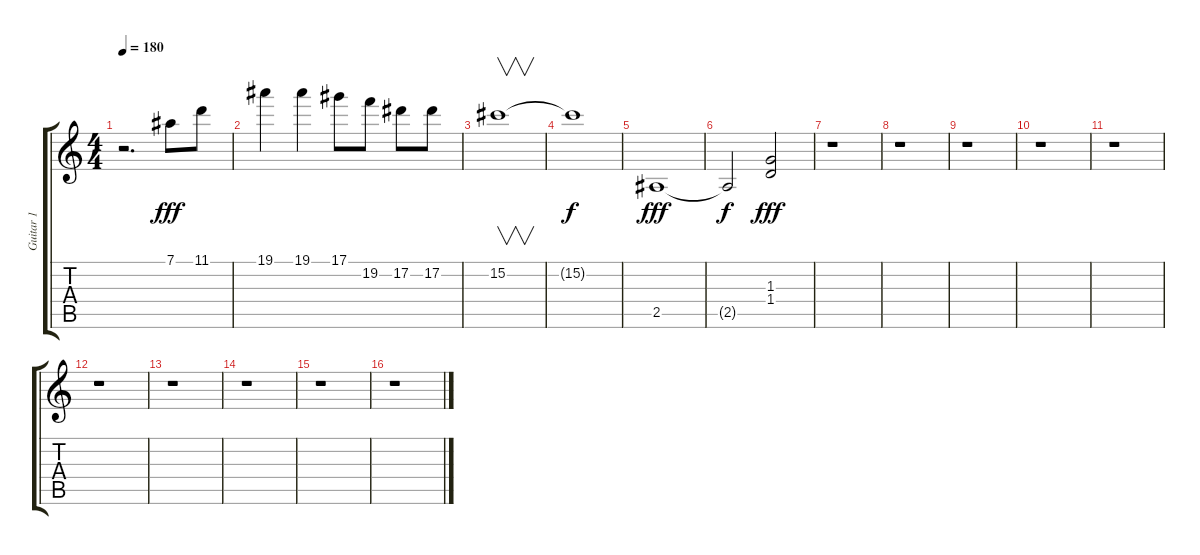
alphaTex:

\track ("Guitar 1" "Guitar 1") {instrument overdrivenguitar}
\staff {score tabs}
\tuning (Eb4 Bb3 Gb3 Db3 Ab2 Eb2) {hide}
\ts (4 4)
\tempo 180
\clef g2
\ks c
r.2{d dy f} 7.1.8{dy fff} 11.1.8 |
19.1.4 19.1.4 17.1.8 19.2.8 17.2.8 17.2.8 |
15.2.1{v} |
15.2{t}.1{dy f} |
2.5.1{dy fff} |
2.5{t}.2{dy f} (1.3 1.4).2{dy fff} |
r.1 |
r.1 |
r.1 |
r.1 |
r.1 |
r.1 |
r.1 |
r.1 |
r.1 |
r.1
